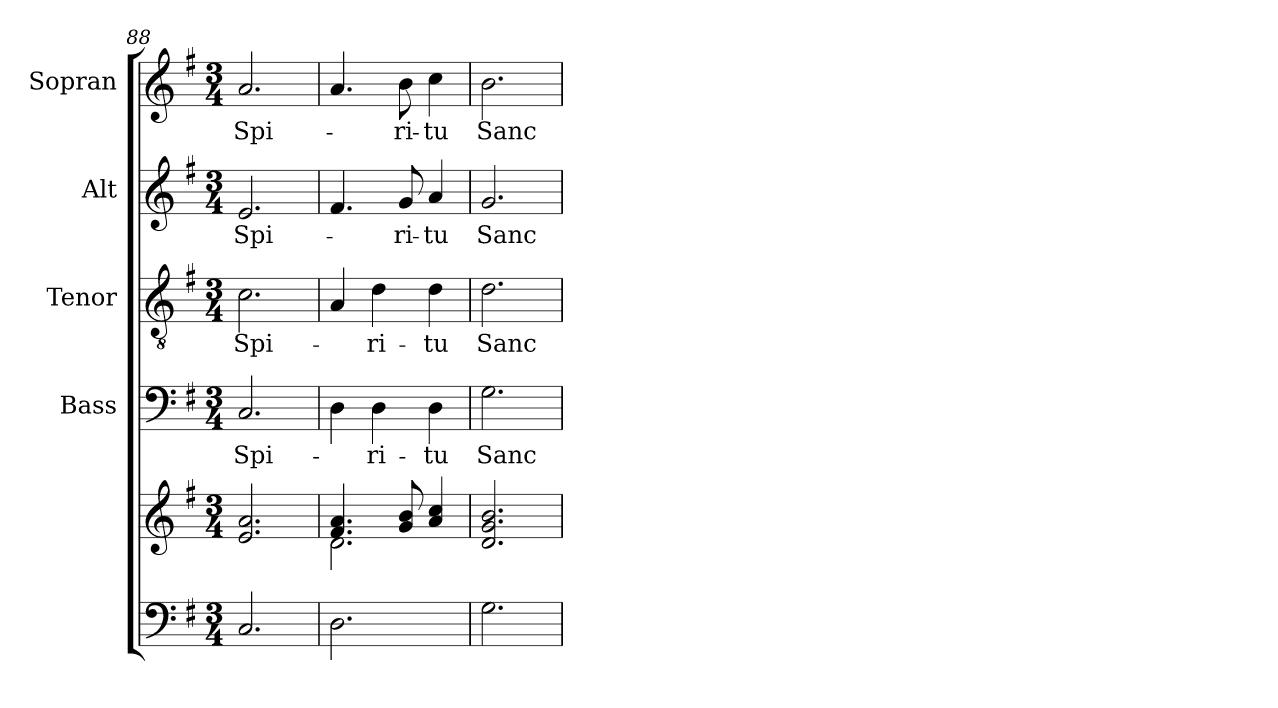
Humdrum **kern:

**kern	**kern	**kern	**text	**kern	**text	**kern	**text	**kern	**text
*part5	*part5	*part4	*part4	*part3	*part3	*part2	*part2	*part1	*part1
*staff6	*staff5	*staff4	*staff4	*staff3	*staff3	*staff2	*staff2	*staff1	*staff1
*	*	*I"Bass	*	*I"Tenor	*	*I"Alt	*	*I"Sopran	*
*	*	*I'B.	*	*I'T.	*	*I'A.	*	*I'S.	*
*clefF4	*clefG2	*clefF4	*	*clefGv2	*	*clefG2	*	*clefG2	*
*k[f#]	*k[f#]	*k[f#]	*	*k[f#]	*	*k[f#]	*	*k[f#]	*
*G:	*G:	*G:	*	*G:	*	*G:	*	*G:	*
*M3/4	*M3/4	*M3/4	*	*M3/4	*	*M3/4	*	*M3/4	*
=88	=88	=88	=88	=88	=88	=88	=88	=88	=88
!	!	!	!LO:LY:b	!	!LO:LY:b	!	!LO:LY:b	!	!LO:LY:b
2.C/	2.e/ 2.a/	2.C/	Spi-	2.c\	Spi-	2.e/	Spi-	2.a/	Spi-
=89	=89	=89	=89	=89	=89	=89	=89	=89	=89
*	*^	*	*	*	*	*	*	*	*
2.D\	4.f#/ 4.a/	2.d\	4D\	.	4A/	.	4.f#/	.	4.a/	.
!	!	!	!	!LO:LY:b	!	!LO:LY:b	!	!	!	!
.	.	.	4D\	-ri-	4d\	-ri-	.	.	.	.
!	!	!	!	!	!	!	!	!LO:LY:b	!	!LO:LY:b
.	8g/ 8b/	.	.	.	.	.	8g/	-ri-	8b\	-ri-
!	!	!	!	!LO:LY:b	!	!LO:LY:b	!	!LO:LY:b	!	!LO:LY:b
.	4a/ 4cc/	.	4D\	-tu	4d\	-tu	4a/	-tu	4cc\	-tu
*	*v	*v	*	*	*	*	*	*	*	*
=90	=90	=90	=90	=90	=90	=90	=90	=90	=90
!	!	!	!LO:LY:b	!	!LO:LY:b	!	!LO:LY:b	!	!LO:LY:b
2.G\	2.d/ 2.g/ 2.b/	2.G\	Sanc-	2.d\	Sanc-	2.g/	Sanc-	2.b\	Sanc-
=	=	=	=	=	=	=	=	=	=
*-	*-	*-	*-	*-	*-	*-	*-	*-	*-
